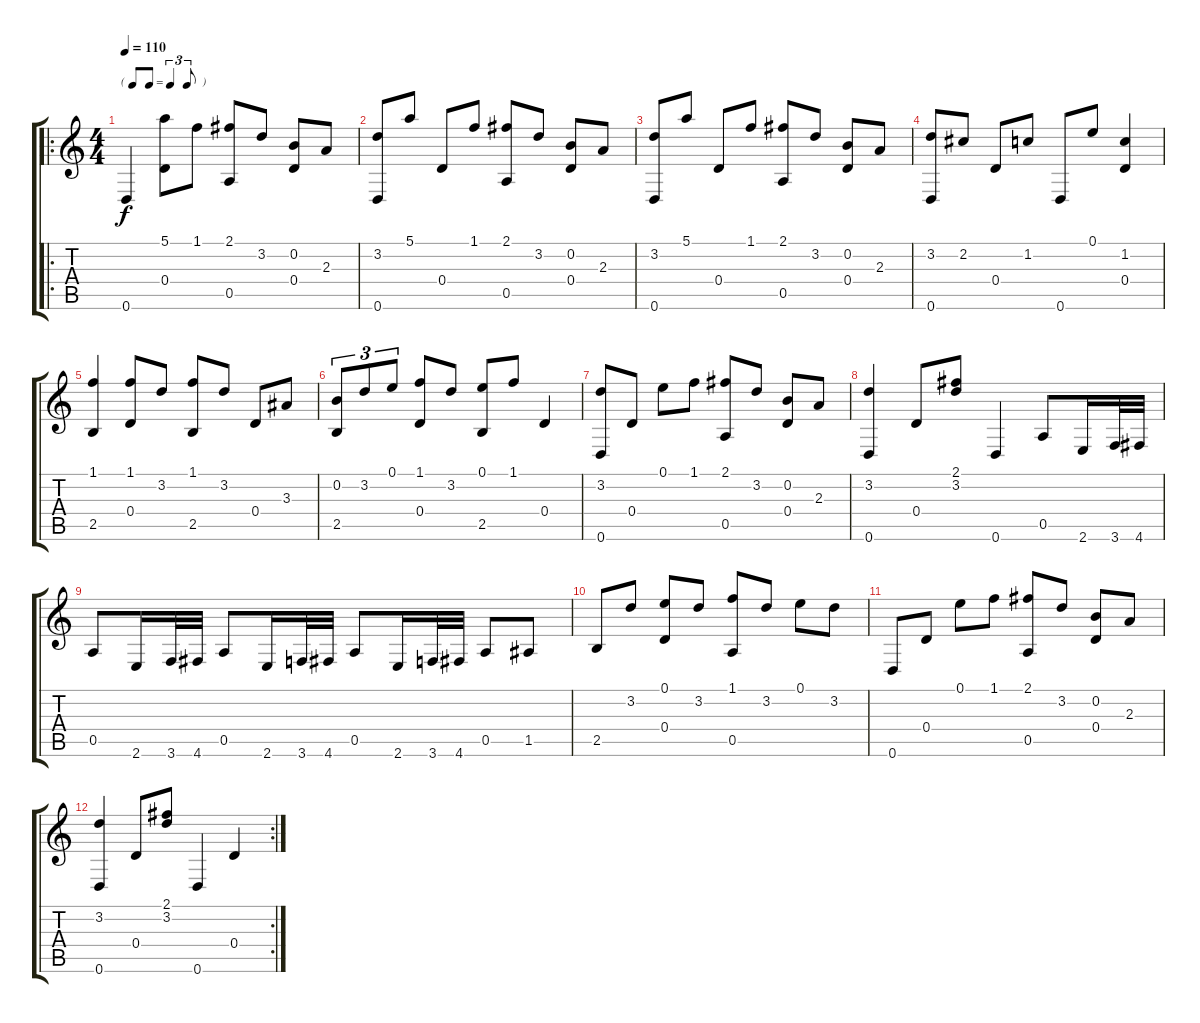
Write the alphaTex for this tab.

\track "" {instrument acousticguitarsteel}
\staff {score tabs}
\tuning (E4 B3 G3 D3 A2 D2) {hide}
\ro
\ts (4 4)
\tf triplet8th
\tempo 110
\clef g2
\ks c
0.6.4{dy f instrument acousticguitarsteel} (5.1 0.4).8 1.1.8 (2.1 0.5).8 3.2.8 (0.2 0.4).8 2.3.8 |
(3.2 0.6).8 5.1.8 0.4.8 1.1.8 (2.1 0.5).8 3.2.8 (0.2 0.4).8 2.3.8 |
(3.2 0.6).8 5.1.8 0.4.8 1.1.8 (2.1 0.5).8 3.2.8 (0.2 0.4).8 2.3.8 |
(3.2 0.6).8 2.2.8 0.4.8 1.2.8 0.6.8 0.1.8 (1.2 0.4).4 |
(1.1 2.5).4 (1.1 0.4).8 3.2.8 (1.1 2.5).8 3.2.8 0.4.8 3.3.8 |
(0.2 2.5).8{tu (3 2)} 3.2.8{tu (3 2)} 0.1.8{tu (3 2)} (1.1 0.4).8 3.2.8 (0.1 2.5).8 1.1.8 0.4.4 |
(3.2 0.6).8 0.4.8 0.1.8 1.1.8 (2.1 0.5).8 3.2.8 (0.2 0.4).8 2.3.8 |
(3.2 0.6).4 0.4.8 (2.1 3.2).8 0.6.4 0.5.8 2.6.16 3.6.32 4.6.32 |
0.5.8 2.6.16 3.6.32 4.6.32 0.5.8 2.6.16 3.6.32 4.6.32 0.5.8 2.6.16 3.6.32 4.6.32 0.5.8 1.5.8 |
2.5.8 3.2.8 (0.1 0.4).8 3.2.8 (1.1 0.5).8 3.2.8 0.1.8 3.2.8 |
0.6.8 0.4.8 0.1.8 1.1.8 (2.1 0.5).8 3.2.8 (0.2 0.4).8 2.3.8 |
\rc 2
(3.2 0.6).4 0.4.8 (2.1 3.2).8 0.6.4 0.4.4
